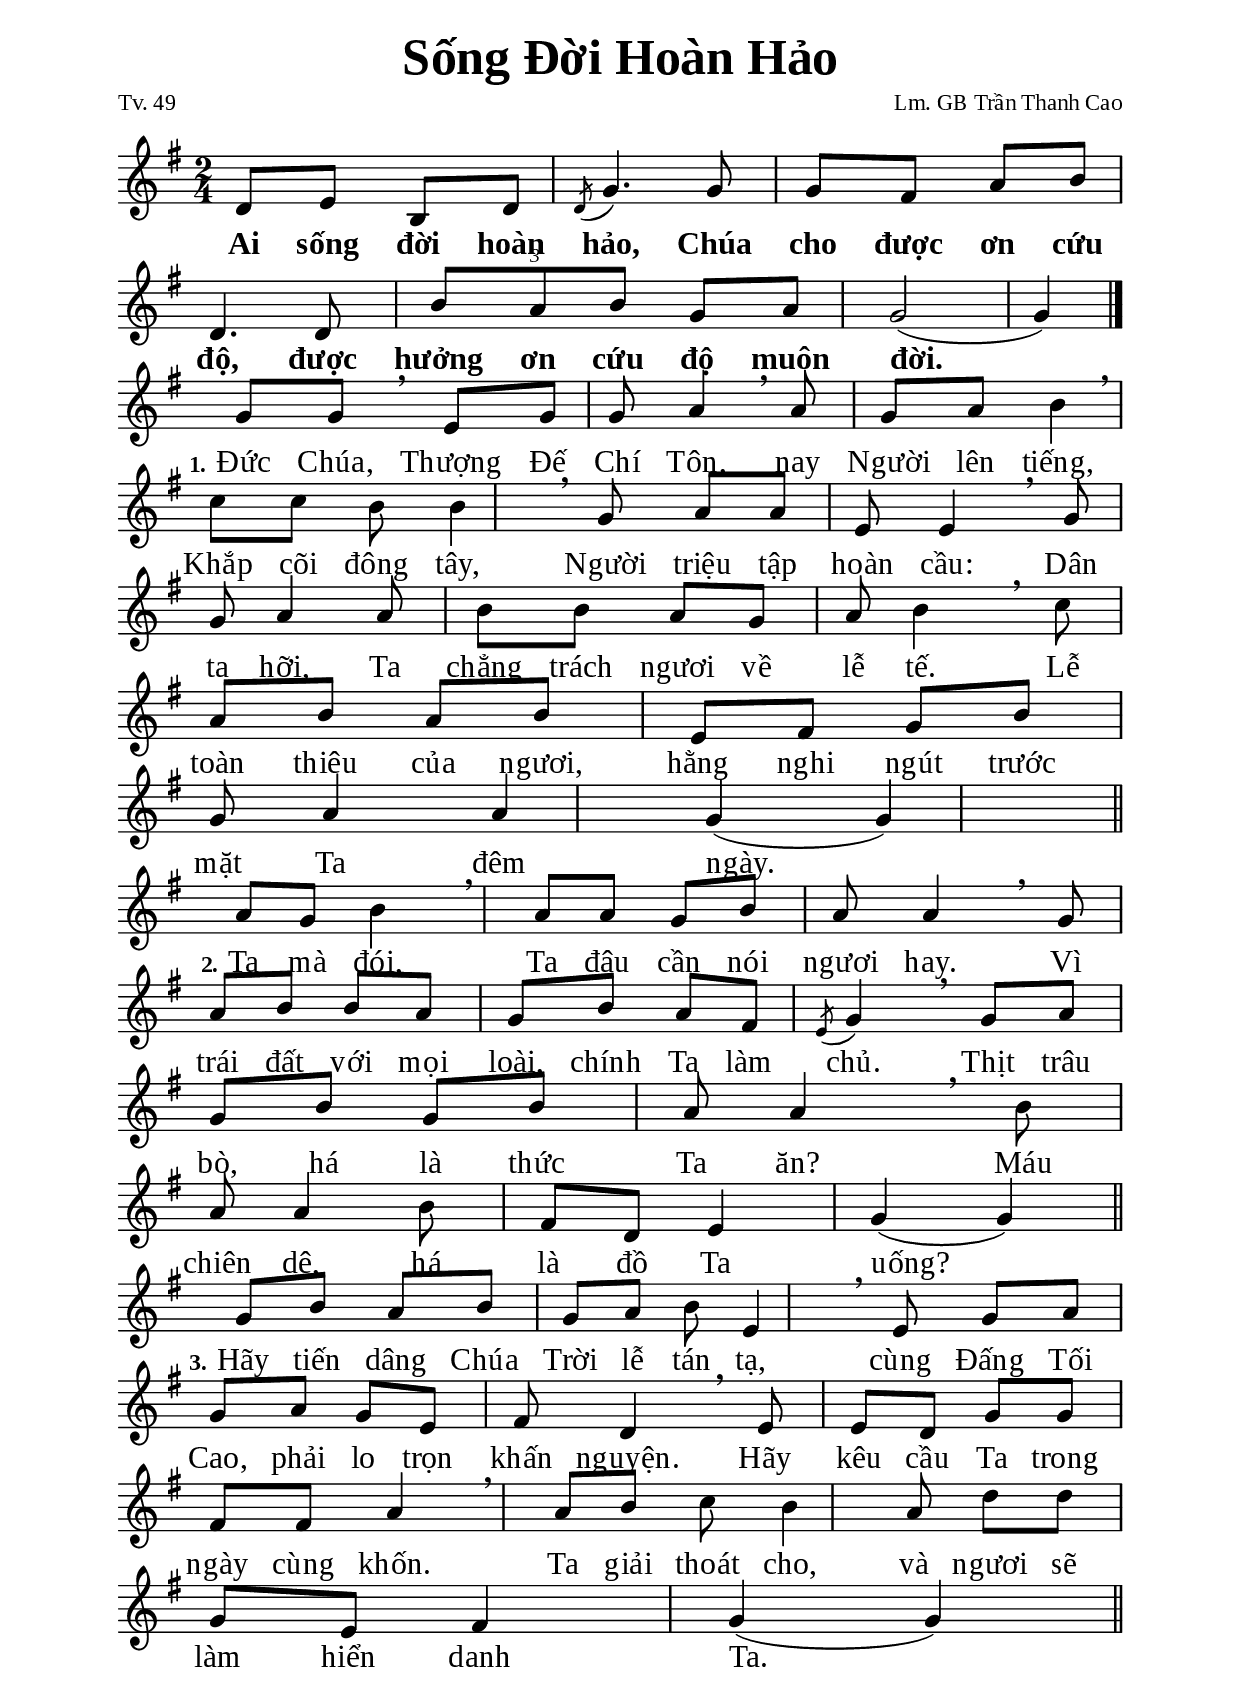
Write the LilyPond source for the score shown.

% Cài đặt chung
\version "2.20.0"
\include "english.ly"

\header {
  title = \markup { \fontsize #3 "Sống Đời Hoàn Hảo" }
  poet = "Tv. 49"
  composer = "Lm. GB Trần Thanh Cao"
  arranger = " "
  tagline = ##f
}

\paper {
  #(set-paper-size "a4")
  top-margin = 10\mm
  bottom-margin = 10\mm
  left-margin = 20\mm
  right-margin = 20\mm
  indent = #0
  #(define fonts
    (make-pango-font-tree
      "Liberation Serif"
      "Liberation Serif"
      "Liberation Serif"
      (/ 20 20)))
  page-count = #1
}

% Nhạc điệp khúc
nhacDiepKhuc= \relative c' {
  d8 e b d |
  \acciaccatura d8 g4. g8 |
  g fs a b |
  d,4. d8 |
  \tuplet 3/2 { b'8 a b } g a |
  g2 ( |
  g4) \bar "|."
}

% Nhạc phiên khúc
nhacPhienKhucMot = \relative c'' {
  g8 g \breathe
  e g g a4 \breathe
  a8 g a b4 \breathe
  c8 c b b4 \breathe
  g8 a a e e4 \breathe
  g8 g a4 a8 b b a g a b4 \breathe
  c8 a b a b e, fs g b g a4 a g (g) \bar "||"
}

nhacPhienKhucHai = \relative c'' {
  a8 g b4 \breathe
  a8 a g b a a4 \breathe
  g8 a b b a g b a fs \acciaccatura e8 g4 \breathe
  g8 a g b g b a a4 \breathe
  b8 a a4 b8 fs d e4 g (g) \bar "||"
}

nhacPhienKhucBa = \relative c'' {
  g8 b a b g a b e,4 \breathe
  e8 g a g a g e fs d4 \breathe
  e8 e d g g fs fs a4 \breathe
  a8 b c b4 a8 d d g, e fs4 g (g) \bar "||"
}

% Lời điệp khúc
loiDiepKhuc = \lyricmode {
  Ai sống đời hoàn hảo,
  Chúa cho được ơn cứu độ,
  được hưởng ơn cứu độ muôn đời.
}

% Lời phiên khúc
loiPhienKhucMot = \lyricmode {
  \set stanza = #"1."
  Đức Chúa, Thượng Đế Chí Tôn,
  nay Người lên tiếng,
  Khắp cõi đông tây,
  Người triệu tập hoàn cầu:
  Dân ta hỡi, Ta chẳng trách ngươi về lễ tế.
  Lễ toàn thiêu của ngươi,
  hằng nghi ngút trước mặt Ta đêm ngày.
}

loiPhienKhucHai = \lyricmode {
  \set stanza = #"2."
  Ta mà đói, Ta đâu cần nói ngươi hay.
  Vì trái đất với mọi loài,
  chính Ta làm chủ.
  Thịt trâu bò, há là thức Ta ăn?
  Máu chiên dê, há là đồ Ta uống?
}

loiPhienKhucBa = \lyricmode {
  \set stanza = #"3."
  Hãy tiến dâng Chúa Trời lễ tán tạ,
  cùng Đấng Tối Cao, phải lo trọn khấn nguyện.
  Hãy kêu cầu Ta trong ngày cùng khốn.
  Ta giải thoát cho, và ngươi sẽ làm hiển danh Ta.
}


% Dàn trang
\score {
  \new ChoirStaff <<
    \new Staff = diepKhuc \with {
        \consists "Merge_rests_engraver"
        \magnifyStaff #(magstep +1)
      }
      <<
      \new Voice = beSop {
        \key g \major \time 2/4 \stemNeutral \nhacDiepKhuc
      }
    >>
    \new Lyrics \lyricsto beSop \loiDiepKhuc
  >>
  \layout {
    \override Lyrics.LyricText.font-series = #'bold
    \override Lyrics.LyricText.font-size = #+3
    \override Lyrics.LyricSpace.minimum-distance = #3.5
    \override Score.BarNumber.break-visibility = ##(#f #f #f)
    \override Score.SpacingSpanner.uniform-stretching = ##t
  }
}

\score {
  \new ChoirStaff <<
    \new Staff = phienKhuc \with {
        \magnifyStaff #(magstep +1)
      }
      <<
      \new Voice = beSop {
        \key g \major \time 2/4 \nhacPhienKhucMot
      }
    >>
    \new Lyrics \lyricsto beSop \loiPhienKhucMot
  >>
  \layout {
    \override Staff.TimeSignature.transparent = ##t
    \override Lyrics.LyricText.font-size = #+3
    \override Lyrics.LyricSpace.minimum-distance = #2.5
    \override Score.BarNumber.break-visibility = ##(#f #f #f)
    \override Score.SpacingSpanner.uniform-stretching = ##t
    \set Score.barAlways = ##t
    \set Score.defaultBarType = ""
  }
}

\score {
  \new ChoirStaff <<
    \new Staff = phienKhuc \with {
        \magnifyStaff #(magstep +1)
      }
      <<
      \new Voice = beSop {
        \key g \major \time 2/4 \nhacPhienKhucHai
      }
    >>
    \new Lyrics \lyricsto beSop \loiPhienKhucHai
  >>
  \layout {
    \override Staff.TimeSignature.transparent = ##t
    \override Lyrics.LyricText.font-size = #+3
    \override Lyrics.LyricSpace.minimum-distance = #2.5
    \override Score.BarNumber.break-visibility = ##(#f #f #f)
    \override Score.SpacingSpanner.uniform-stretching = ##t
    \set Score.barAlways = ##t
    \set Score.defaultBarType = ""
  }
}

\score {
  \new ChoirStaff <<
    \new Staff = phienKhuc \with {
        \magnifyStaff #(magstep +1)
      }
      <<
      \new Voice = beSop {
        \key g \major \time 2/4 \nhacPhienKhucBa
      }
    >>
    \new Lyrics \lyricsto beSop \loiPhienKhucBa
  >>
  \layout {
    \override Staff.TimeSignature.transparent = ##t
    \override Lyrics.LyricText.font-size = #+3
    \override Lyrics.LyricSpace.minimum-distance = #2.2
    \override Score.BarNumber.break-visibility = ##(#f #f #f)
    \override Score.SpacingSpanner.uniform-stretching = ##t
    \set Score.barAlways = ##t
    \set Score.defaultBarType = ""
  }
}
